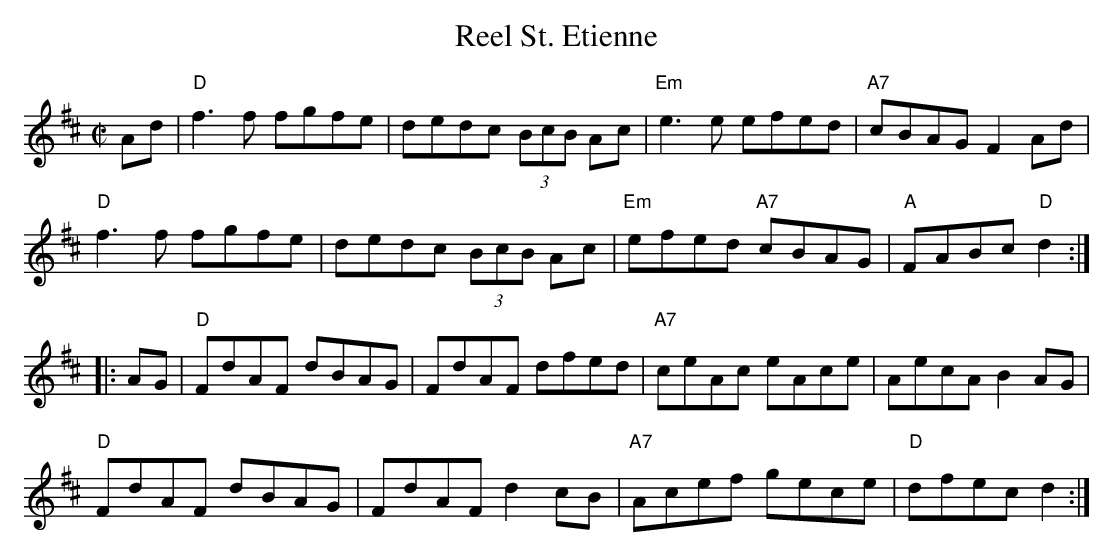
X:1
T:Reel St. Etienne
M:C|
K:D
Ad| "D"f2>f2 fgfe| dedc (3BcB Ac| "Em"e2>e2 efed | "A7"cBAG F2 Ad|
"D"f2>f2 fgfe| dedc (3BcB Ac| "Em" efed "A7"cBAG |"A"FABc "D"d2:|
|:AG | "D"FdAF dBAG | FdAF dfed | "A7"ceAc eAce | AecA B2 AG|
"D"FdAF dBAG | FdAF d2 cB | "A7"Acef gece | "D"dfec d2:|
